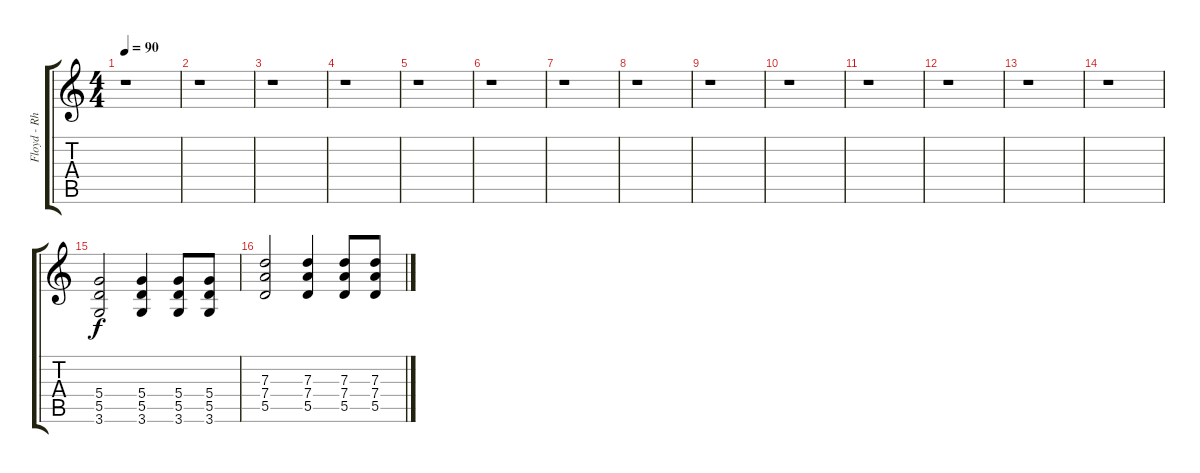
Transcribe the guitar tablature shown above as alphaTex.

\track ("Floyd - Rhythm Guitar 2" "Floyd - Rh") {instrument distortionguitar}
\staff {score tabs}
\tuning (E4 B3 G3 D3 A2 E2) {hide}
\ts (4 4)
\tempo 90
\clef g2
\ks c
r.1{dy f} |
r.1 |
r.1 |
r.1 |
r.1 |
r.1 |
r.1 |
r.1 |
r.1 |
r.1 |
r.1 |
r.1 |
r.1 |
r.1 |
(5.4 5.5 3.6).2 (5.4 5.5 3.6).4 (5.4 5.5 3.6).8 (5.4 5.5 3.6).8 |
(7.3 7.4 5.5).2 (7.3 7.4 5.5).4 (7.3 7.4 5.5).8 (7.3 7.4 5.5).8
